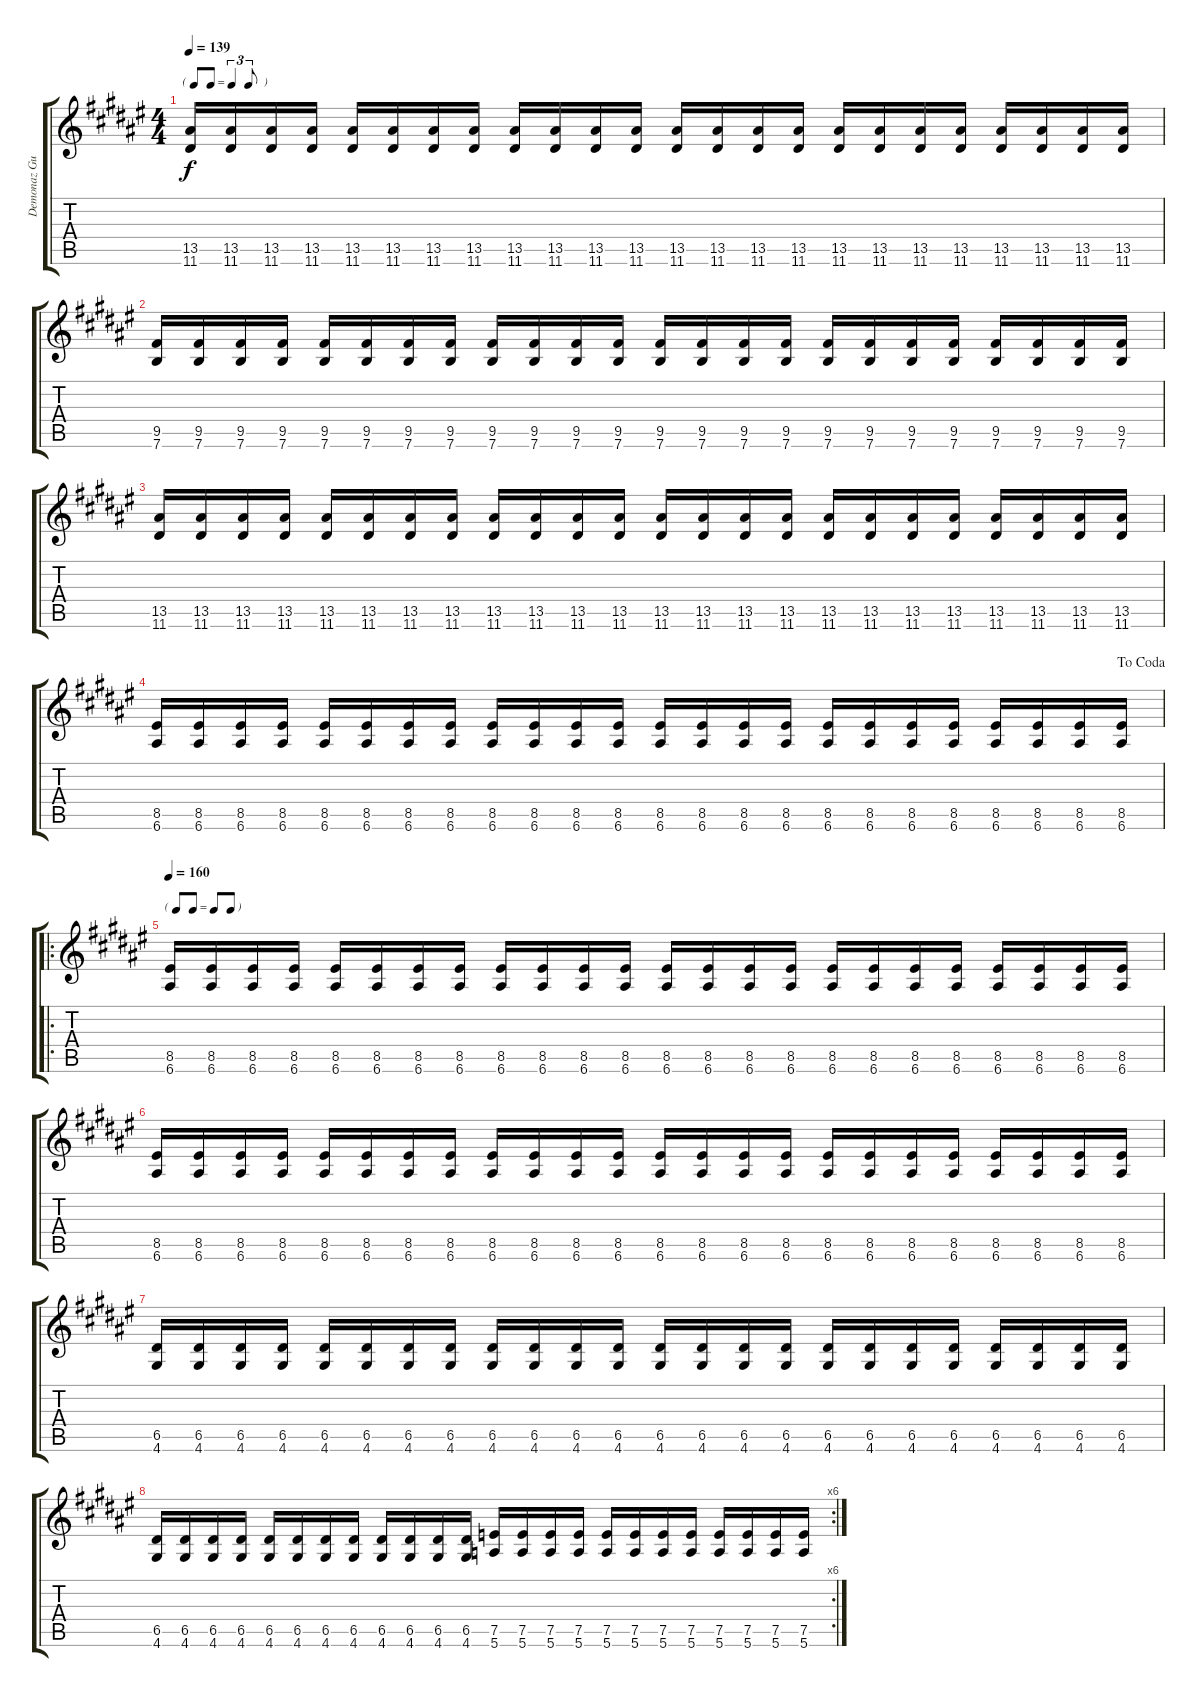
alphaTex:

\track ("Demonaz Guitar 2" "Demonaz Gu") {instrument overdrivenguitar}
\staff {score tabs}
\tuning (E4 B3 G3 D3 A2 E2) {hide}
\ts (4 4)
\tf triplet8th
\tempo 139
\clef g2
\ks f#
(13.5 11.6).16{dy f} (13.5 11.6).16 (13.5 11.6).16 (13.5 11.6).16 (13.5 11.6).16 (13.5 11.6).16 (13.5 11.6).16 (13.5 11.6).16 (13.5 11.6).16 (13.5 11.6).16 (13.5 11.6).16 (13.5 11.6).16 (13.5 11.6).16 (13.5 11.6).16 (13.5 11.6).16 (13.5 11.6).16 (13.5 11.6).16 (13.5 11.6).16 (13.5 11.6).16 (13.5 11.6).16 (13.5 11.6).16 (13.5 11.6).16 (13.5 11.6).16 (13.5 11.6).16 |
\ks d#minor
(9.5 7.6).16 (9.5 7.6).16 (9.5 7.6).16 (9.5 7.6).16 (9.5 7.6).16 (9.5 7.6).16 (9.5 7.6).16 (9.5 7.6).16 (9.5 7.6).16 (9.5 7.6).16 (9.5 7.6).16 (9.5 7.6).16 (9.5 7.6).16 (9.5 7.6).16 (9.5 7.6).16 (9.5 7.6).16 (9.5 7.6).16 (9.5 7.6).16 (9.5 7.6).16 (9.5 7.6).16 (9.5 7.6).16 (9.5 7.6).16 (9.5 7.6).16 (9.5 7.6).16 |
\ks f#
(13.5 11.6).16 (13.5 11.6).16 (13.5 11.6).16 (13.5 11.6).16 (13.5 11.6).16 (13.5 11.6).16 (13.5 11.6).16 (13.5 11.6).16 (13.5 11.6).16 (13.5 11.6).16 (13.5 11.6).16 (13.5 11.6).16 (13.5 11.6).16 (13.5 11.6).16 (13.5 11.6).16 (13.5 11.6).16 (13.5 11.6).16 (13.5 11.6).16 (13.5 11.6).16 (13.5 11.6).16 (13.5 11.6).16 (13.5 11.6).16 (13.5 11.6).16 (13.5 11.6).16 |
\jump dacoda
\ks d#minor
(8.5 6.6).16 (8.5 6.6).16 (8.5 6.6).16 (8.5 6.6).16 (8.5 6.6).16 (8.5 6.6).16 (8.5 6.6).16 (8.5 6.6).16 (8.5 6.6).16 (8.5 6.6).16 (8.5 6.6).16 (8.5 6.6).16 (8.5 6.6).16 (8.5 6.6).16 (8.5 6.6).16 (8.5 6.6).16 (8.5 6.6).16 (8.5 6.6).16 (8.5 6.6).16 (8.5 6.6).16 (8.5 6.6).16 (8.5 6.6).16 (8.5 6.6).16 (8.5 6.6).16 |
\ro
\tf none
\tempo 160
\ks f#
(8.5 6.6).16 (8.5 6.6).16 (8.5 6.6).16 (8.5 6.6).16 (8.5 6.6).16 (8.5 6.6).16 (8.5 6.6).16 (8.5 6.6).16 (8.5 6.6).16 (8.5 6.6).16 (8.5 6.6).16 (8.5 6.6).16 (8.5 6.6).16 (8.5 6.6).16 (8.5 6.6).16 (8.5 6.6).16 (8.5 6.6).16 (8.5 6.6).16 (8.5 6.6).16 (8.5 6.6).16 (8.5 6.6).16 (8.5 6.6).16 (8.5 6.6).16 (8.5 6.6).16 |
\ks d#minor
(8.5 6.6).16 (8.5 6.6).16 (8.5 6.6).16 (8.5 6.6).16 (8.5 6.6).16 (8.5 6.6).16 (8.5 6.6).16 (8.5 6.6).16 (8.5 6.6).16 (8.5 6.6).16 (8.5 6.6).16 (8.5 6.6).16 (8.5 6.6).16 (8.5 6.6).16 (8.5 6.6).16 (8.5 6.6).16 (8.5 6.6).16 (8.5 6.6).16 (8.5 6.6).16 (8.5 6.6).16 (8.5 6.6).16 (8.5 6.6).16 (8.5 6.6).16 (8.5 6.6).16 |
\ks f#
(6.5 4.6).16 (6.5 4.6).16 (6.5 4.6).16 (6.5 4.6).16 (6.5 4.6).16 (6.5 4.6).16 (6.5 4.6).16 (6.5 4.6).16 (6.5 4.6).16 (6.5 4.6).16 (6.5 4.6).16 (6.5 4.6).16 (6.5 4.6).16 (6.5 4.6).16 (6.5 4.6).16 (6.5 4.6).16 (6.5 4.6).16 (6.5 4.6).16 (6.5 4.6).16 (6.5 4.6).16 (6.5 4.6).16 (6.5 4.6).16 (6.5 4.6).16 (6.5 4.6).16 |
\rc 6
\ks d#minor
(6.5 4.6).16 (6.5 4.6).16 (6.5 4.6).16 (6.5 4.6).16 (6.5 4.6).16 (6.5 4.6).16 (6.5 4.6).16 (6.5 4.6).16 (6.5 4.6).16 (6.5 4.6).16 (6.5 4.6).16 (6.5 4.6).16 (7.5 5.6).16 (7.5 5.6).16 (7.5 5.6).16 (7.5 5.6).16 (7.5 5.6).16 (7.5 5.6).16 (7.5 5.6).16 (7.5 5.6).16 (7.5 5.6).16 (7.5 5.6).16 (7.5 5.6).16 (7.5 5.6).16
